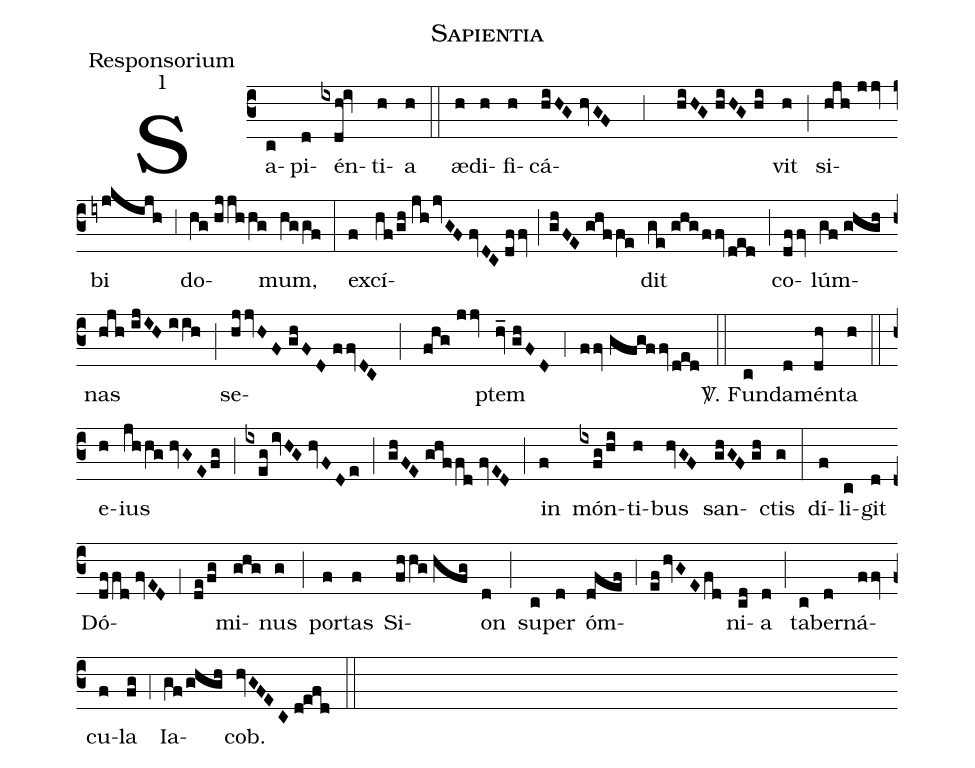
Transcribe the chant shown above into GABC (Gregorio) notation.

name:Sapientia;
office-part:Responsorium;
mode:1;
%%
c4() Sa(c)pi(d)én(ixdh!iv)ti(h)a(h) (::)
æ(h)di(h)fi(h)cá(hiHG//hvGF,3hiHG//hiHG//hi)vit(h) (;) si(hjh//jjv)bi(iyjkijh) (,3) do(hg//hjjhhg)mum,(hggf) (:)
ex(f)cí(hf/gh//jh/jvGF//fvDC//dffv;ghFE//ghffe)dit(ge//ghg/ffv/ded) (;) co(dffv)lúm(gf//ghgh)nas(hjh//ijIH//iih) (;) se(hjjvHF//ghFD//ffvDC;fhg//jjv)ptem(hv_//ghFD) (,4) (ffv//gfgffv/ded) (::)

<sp>V/</sp>. Fun(c)da(d)mén(dh)ta(h) (::)
e(h)ius(jhhg//hvGE/fg) (;) (ixeg/ivHG//hvFDe) (;) (ghFE//ghffd//fvED) (;) in(f) món(ixfg/hi)ti(h)bus(hvGF) san(ghGF//gh)ctis(g) (:)
dí(f)li(c)git(d) Dó(dffd//fvED)(,1)(de/fg)mi(ghg)nus(g) (;) por(f)tas(f) Si(fhhg//hfg)on(d) (;) su(c)per(d) óm(dfef)(,4)(ef/hvGE/fd)ni(cd)a(d) (;) ta(c)ber(d)ná(ffv)cu(f)la(fg) (,4) Ia(gf/ghgh)cob.(hvGFEC//d!efd) (::)
